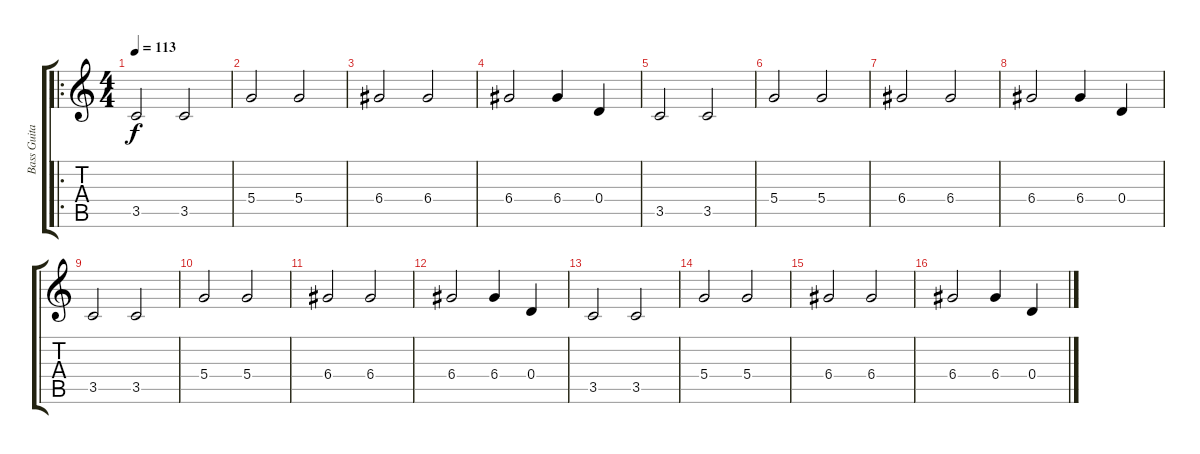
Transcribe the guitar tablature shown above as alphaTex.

\track ("Bass Guitar" "Bass Guita") {instrument electricbassfinger}
\staff {score tabs}
\tuning (E4 B3 G3 D3 A2 E2) {hide}
\ro
\ts (4 4)
\tempo 113
\clef g2
\ks c
3.5.2{dy f} 3.5.2 |
5.4.2 5.4.2 |
6.4.2 6.4.2 |
6.4.2 6.4.4 0.4.4 |
3.5.2 3.5.2 |
5.4.2 5.4.2 |
6.4.2 6.4.2 |
6.4.2 6.4.4 0.4.4 |
3.5.2 3.5.2 |
5.4.2 5.4.2 |
6.4.2 6.4.2 |
6.4.2 6.4.4 0.4.4 |
3.5.2 3.5.2 |
5.4.2 5.4.2 |
6.4.2 6.4.2 |
6.4.2 6.4.4 0.4.4
